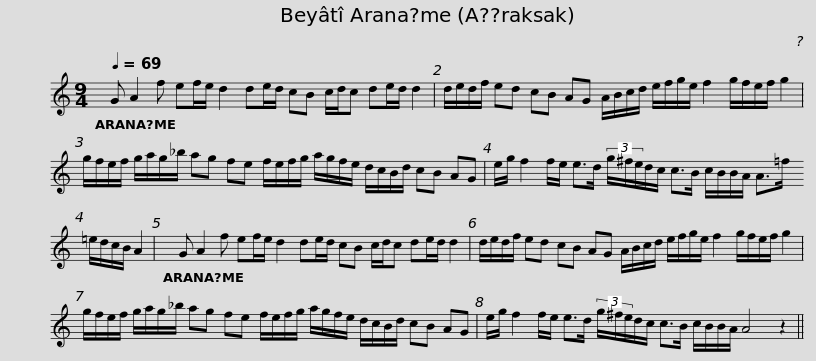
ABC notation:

X:1
L:1/8
Q:1/4=69
M:9/4
I:linebreak $
K:C
V:1 treble
V:1
 G A2 f ef/e/ d2 de/d/ cB c/d/c de/d/ d2 |$ d/e/d/f/ ed cB AG A/B/c/d/ e/f/g/e/ f2 g/f/e/f/ g2 |$ g/f/e/f/ g/a/g/_b/ ag fe f/e/f/g/ a/g/f/e/ d/c/B/d/ cB AG |$ e/g/ f2 f/e/ e>d (3g/^f/e/d/c/ c>B c/B/B/A/ A>=f =e/d/c/B/ A2 |$ G A2 f ef/e/ d2 de/d/ cB c/d/c de/d/ d2 |$ %5
 d/e/d/f/ ed cB AG A/B/c/d/ e/f/g/e/ f2 g/f/e/f/ g2 |$ g/f/e/f/ g/a/g/_b/ ag fe f/e/f/g/ a/g/f/e/ d/c/B/d/ cB AG |$ e/g/ f2 f/e/ e>d (3g/^f/e/d/c/ c>B c/B/B/A/ A4 z2 || %8
